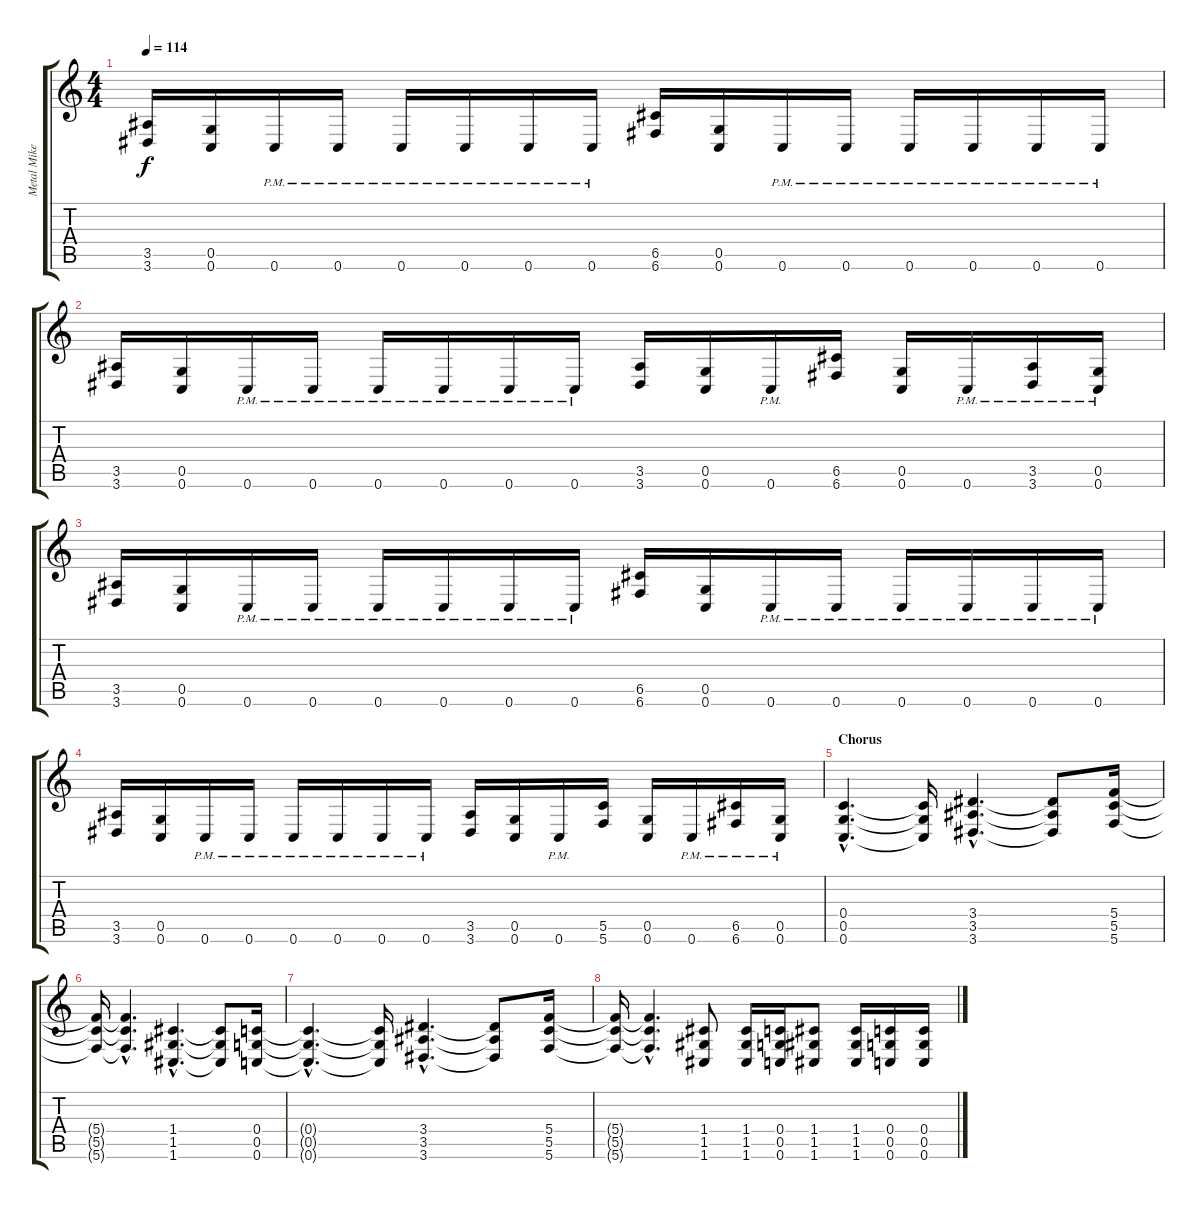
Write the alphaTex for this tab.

\track ("Metal Mike" "Metal Mike") {instrument distortionguitar}
\staff {score tabs}
\tuning (D4 A3 F3 C3 G2 C2) {hide}
\ts (4 4)
\tempo 114
\clef g2
\ks c
(3.5 3.6).16{dy f} (0.5 0.6).16 0.6{pm}.16 0.6{pm}.16 0.6{pm}.16 0.6{pm}.16 0.6{pm}.16 0.6{pm}.16 (6.5 6.6).16 (0.5 0.6).16 0.6{pm}.16 0.6{pm}.16 0.6{pm}.16 0.6{pm}.16 0.6{pm}.16 0.6{pm}.16 |
(3.5 3.6).16 (0.5 0.6).16 0.6{pm}.16 0.6{pm}.16 0.6{pm}.16 0.6{pm}.16 0.6{pm}.16 0.6{pm}.16 (3.5 3.6).16 (0.5 0.6).16 0.6{pm}.16 (6.5 6.6).16 (0.5 0.6).16 0.6{pm}.16 (3.5 3.6{pm}).16 (0.5 0.6{pm}).16 |
(3.5 3.6).16 (0.5 0.6).16 0.6{pm}.16 0.6{pm}.16 0.6{pm}.16 0.6{pm}.16 0.6{pm}.16 0.6{pm}.16 (6.5 6.6).16 (0.5 0.6).16 0.6{pm}.16 0.6{pm}.16 0.6{pm}.16 0.6{pm}.16 0.6{pm}.16 0.6{pm}.16 |
(3.5 3.6).16 (0.5 0.6).16 0.6{pm}.16 0.6{pm}.16 0.6{pm}.16 0.6{pm}.16 0.6{pm}.16 0.6{pm}.16 (3.5 3.6).16 (0.5 0.6).16 0.6{pm}.16 (5.5 5.6).16 (0.5 0.6).16 0.6{pm}.16 (6.5 6.6{pm}).16 (0.5 0.6{pm}).16 |
\section ("" "Chorus")
(0.4{hac} 0.5{hac} 0.6{hac}).4{d} (0.4{t} 0.5{t} 0.6{t}).16 (3.4{hac} 3.5{hac} 3.6{hac}).4{d} (3.4{t} 3.5{t} 3.6{t}).8 (5.4 5.5 5.6).16 |
(5.4{t} 5.5{t} 5.6{t}).16 (5.4{hac t} 5.5{hac t} 5.6{hac t}).4{d} (1.4{hac} 1.5{hac} 1.6{hac}).4{d} (1.4{t} 1.5{t} 1.6{t}).8 (0.4 0.5 0.6).16 |
(0.4{hac t} 0.5{hac t} 0.6{hac t}).4{d} (0.4{t} 0.5{t} 0.6{t}).16 (3.4{hac} 3.5{hac} 3.6{hac}).4{d} (3.4{t} 3.5{t} 3.6{t}).8 (5.4 5.5 5.6).16 |
(5.4{t} 5.5{t} 5.6{t}).16 (5.4{hac t} 5.5{hac t} 5.6{hac t}).4{d} (1.4 1.5 1.6).8 (1.4 1.5 1.6).16 (0.4 0.5 0.6).16 (1.4 1.5 1.6).8 (1.4 1.5 1.6).16 (0.4 0.5 0.6).16 (0.4 0.5 0.6).16
